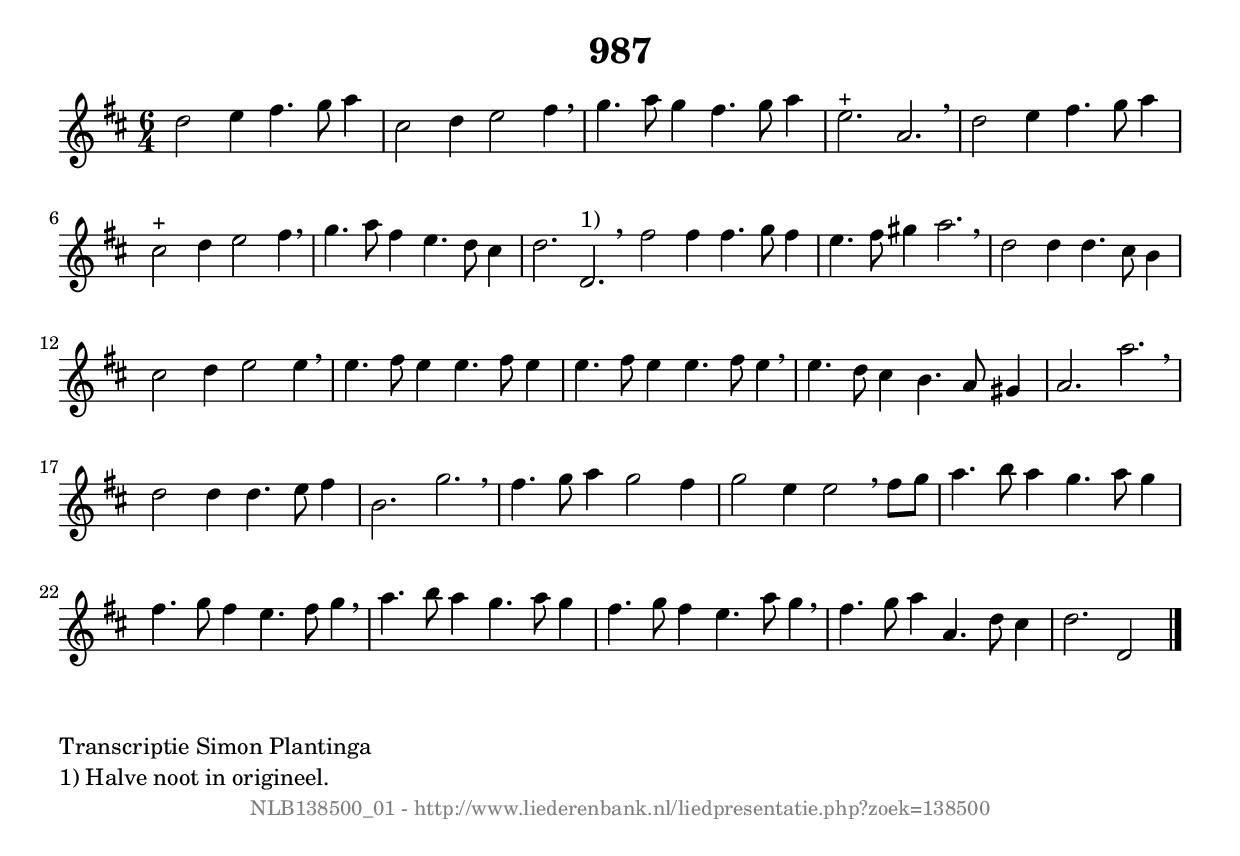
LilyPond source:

%
% produced by wce2krn 1.64 (7 June 2014)
%
\version"2.16"
#(append! paper-alist '(("long" . (cons (* 210 mm) (* 2000 mm)))))
#(set-default-paper-size "long")
sb = {\breathe}
mBreak = {\breathe }
bBreak = {\breathe }
x = {\once\override NoteHead #'style = #'cross }
gl=\glissando
itime={\override Staff.TimeSignature #'stencil = ##f }
ficta = {\once\set suggestAccidentals = ##t}
fine = {\once\override Score.RehearsalMark #'self-alignment-X = #1 \mark \markup {\italic{Fine}}}
dc = {\once\override Score.RehearsalMark #'self-alignment-X = #1 \mark \markup {\italic{D.C.}}}
dcf = {\once\override Score.RehearsalMark #'self-alignment-X = #1 \mark \markup {\italic{D.C. al Fine}}}
dcc = {\once\override Score.RehearsalMark #'self-alignment-X = #1 \mark \markup {\italic{D.C. al Coda}}}
ds = {\once\override Score.RehearsalMark #'self-alignment-X = #1 \mark \markup {\italic{D.S.}}}
dsf = {\once\override Score.RehearsalMark #'self-alignment-X = #1 \mark \markup {\italic{D.S. al Fine}}}
dsc = {\once\override Score.RehearsalMark #'self-alignment-X = #1 \mark \markup {\italic{D.S. al Coda}}}
pv = {\set Score.repeatCommands = #'((volta "1"))}
sv = {\set Score.repeatCommands = #'((volta "2"))}
tv = {\set Score.repeatCommands = #'((volta "3"))}
qv = {\set Score.repeatCommands = #'((volta "4"))}
xv = {\set Score.repeatCommands = #'((volta #f))}
\header{ tagline = ""
title = "987"
}
\score {{
\key d \major
\relative g'
{
\set melismaBusyProperties = #'()
\time 6/4
\tempo 4=120
\override Score.MetronomeMark #'transparent = ##t
\override Score.RehearsalMark #'break-visibility = #(vector #t #t #f)
d'2 e4 fis4. g8 a4 | cis,2 d4 e2 fis4 \sb | g4. a8 g4 fis4. g8 a4 | e2.^"+" a,2. | \mBreak \bar "|"
d2 e4 fis4. g8 a4 | cis,2^"+" d4 e2 fis4 \sb | g4. a8 fis4 e4. d8 cis4 | d2. d,2.^"1)" \bar ":|" \bBreak
fis'2 fis4 fis4. g8 fis4 | e4. fis8 gis4 a2. \sb | d,2 d4 d4. cis8 b4 | cis2 d4 e2 e4 | \mBreak \bar "|"
e4. fis8 e4 e4. fis8 e4 | e4. fis8 e4 e4. fis8 e4 \sb | e4. d8 cis4 b4. a8 gis4 | a2. a'2. | \mBreak \bar "|"
d,2 d4 d4. e8 fis4 | b,2. g'2. \sb | fis4. g8 a4 g2 fis4 | g2 e4 e2 \mBreak
fis8 g8 | a4. b8 a4 g4. a8 g4 | fis4. g8 fis4 e4. fis8 g4 | \mBreak \bar "|"
a4. b8 a4 g4. a8 g4 | fis4. g8 fis4 e4. a8 g4 \sb | fis4. g8 a4 a,4. d8 cis4 | d2. d,2 \bar "|."
 }}
 \midi { }
 \layout {
            indent = 0.0\cm
}
}
\markup { \wordwrap-string #" 
Transcriptie Simon Plantinga

1) Halve noot in origineel.
"}
\markup { \vspace #0 } \markup { \with-color #grey \fill-line { \center-column { \smaller "NLB138500_01 - http://www.liederenbank.nl/liedpresentatie.php?zoek=138500" } } }
